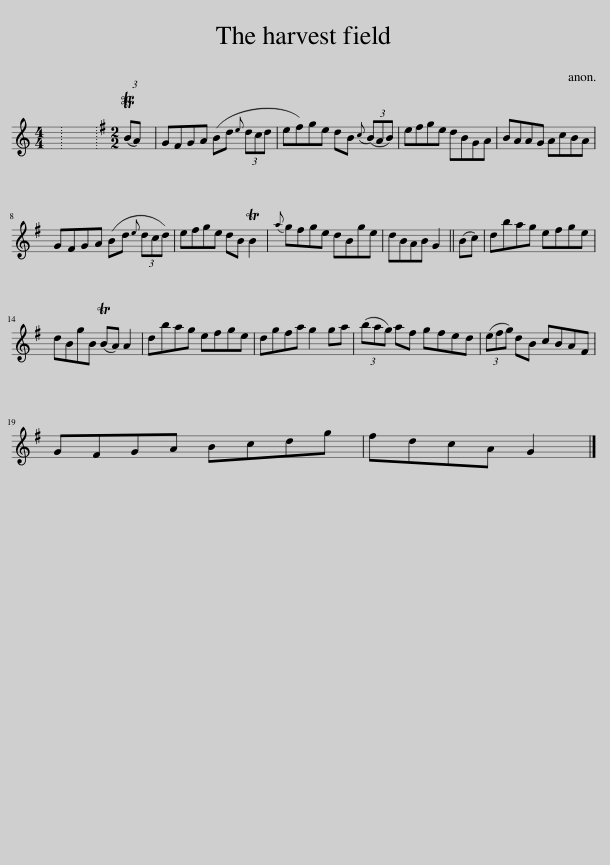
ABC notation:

X:1
L:1/8
M:4/4
I:linebreak $
K:C
V:1 treble
V:1
 x8 | x8 |[K:G][M:2/2] (3:2:2(TBA) x/24 | GFGA (Bd{e} (3dcd | ef)ge dB{c} (3(BAB) | %5
 efge dBGA | BAAG AcBA |$ GFGA (Bd{e} (3dcd) | efge dB TB2 |{a} gfge dBge | %10
 dBAB G2 || (Bc) | dbag efge |$ dBgB (TBA) A2 | dbag efge | %15
 dgfa g2 ga | (3(bag) af gfed | (3(efg) dB cBAF |$ GFGA Bcdg | fdcA G2 |] %20
